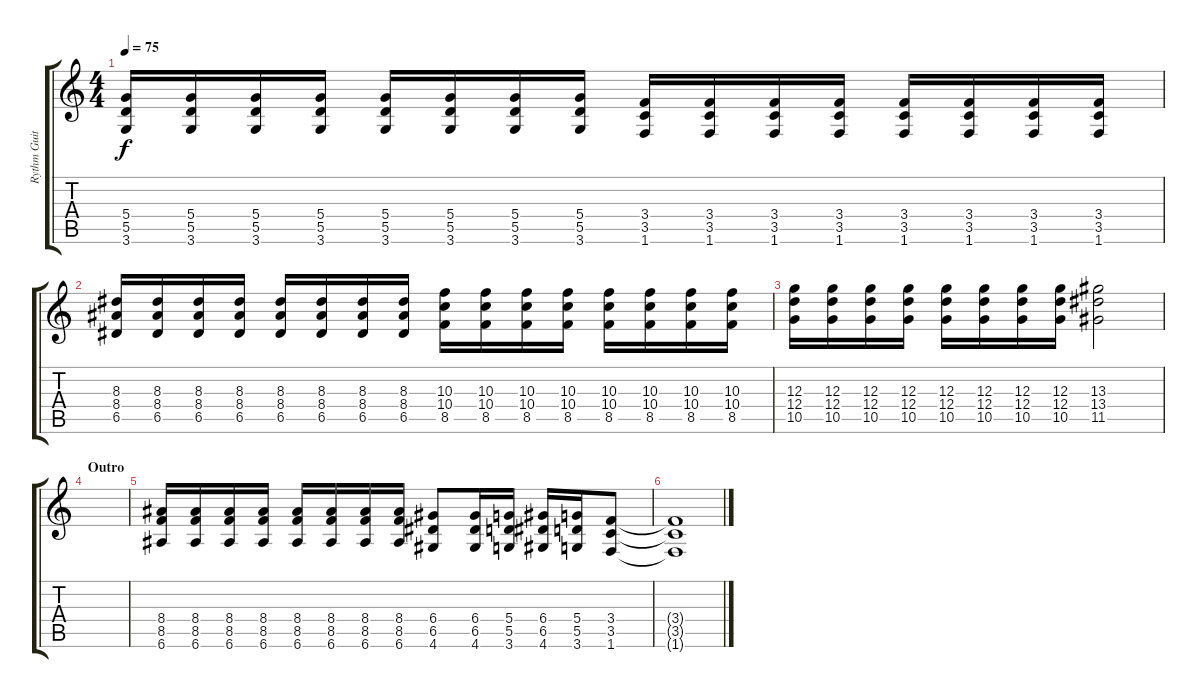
\track ("Rythm Guitar" "Rythm Guit") {instrument distortionguitar}
\staff {score tabs}
\tuning (E4 B3 G3 D3 A2 E2) {hide}
\ts (4 4)
\tempo 75
\clef g2
\ks c
(5.4 5.5 3.6).16{dy f} (5.4 5.5 3.6).16 (5.4 5.5 3.6).16 (5.4 5.5 3.6).16 (5.4 5.5 3.6).16 (5.4 5.5 3.6).16 (5.4 5.5 3.6).16 (5.4 5.5 3.6).16 (3.4 3.5 1.6).16 (3.4 3.5 1.6).16 (3.4 3.5 1.6).16 (3.4 3.5 1.6).16 (3.4 3.5 1.6).16 (3.4 3.5 1.6).16 (3.4 3.5 1.6).16 (3.4 3.5 1.6).16 |
(8.3 8.4 6.5).16 (8.3 8.4 6.5).16 (8.3 8.4 6.5).16 (8.3 8.4 6.5).16 (8.3 8.4 6.5).16 (8.3 8.4 6.5).16 (8.3 8.4 6.5).16 (8.3 8.4 6.5).16 (10.3 10.4 8.5).16 (10.3 10.4 8.5).16 (10.3 10.4 8.5).16 (10.3 10.4 8.5).16 (10.3 10.4 8.5).16 (10.3 10.4 8.5).16 (10.3 10.4 8.5).16 (10.3 10.4 8.5).16 |
(12.3 12.4 10.5).16 (12.3 12.4 10.5).16 (12.3 12.4 10.5).16 (12.3 12.4 10.5).16 (12.3 12.4 10.5).16 (12.3 12.4 10.5).16 (12.3 12.4 10.5).16 (12.3 12.4 10.5).16 (13.3 13.4 11.5).2 |
\section ("" "Outro")
|
(8.4 8.5 6.6).16 (8.4 8.5 6.6).16 (8.4 8.5 6.6).16 (8.4 8.5 6.6).16 (8.4 8.5 6.6).16 (8.4 8.5 6.6).16 (8.4 8.5 6.6).16 (8.4 8.5 6.6).16 (6.4 6.5 4.6).8 (6.4 6.5 4.6).16 (5.4 5.5 3.6).16 (6.4 6.5 4.6).16 (5.4 5.5 3.6).16 (3.4 3.5 1.6).8 |
(3.4{t} 3.5{t} 1.6{t}).1
